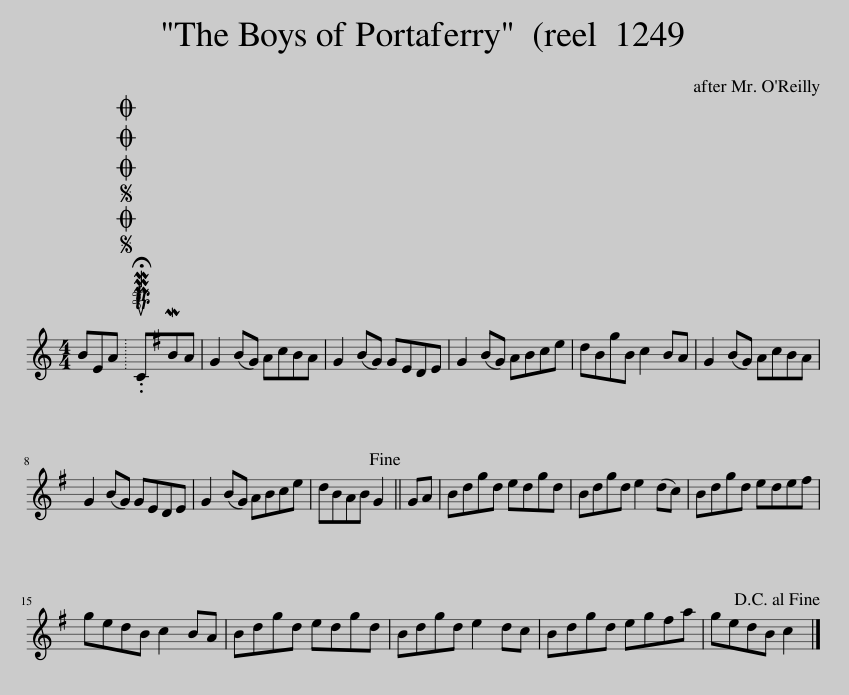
X:1
L:1/8
M:4/4
I:linebreak $
K:C
V:1 treble
V:1
 BEA |SOSOOO .!fermata!PMTuCMBA | G2 (BG) AcBA | G2 (BG) GEDE | G2 (BG) ABce | %5
 dBgB c2 BA | G2 (BG) AcBA |$ G2 (BG) GEDE | G2 (BG) ABce | dBAB G2!fine! || %10
 GA | Bdgd edgd | Bdgd e2 (dc) | Bdgd ede^f |$ gedB c2 BA | %15
 Bdgd edgd | Bdgd e2 dc | Bdgd eg^fa | gedB c2!D.C.! |] %19
